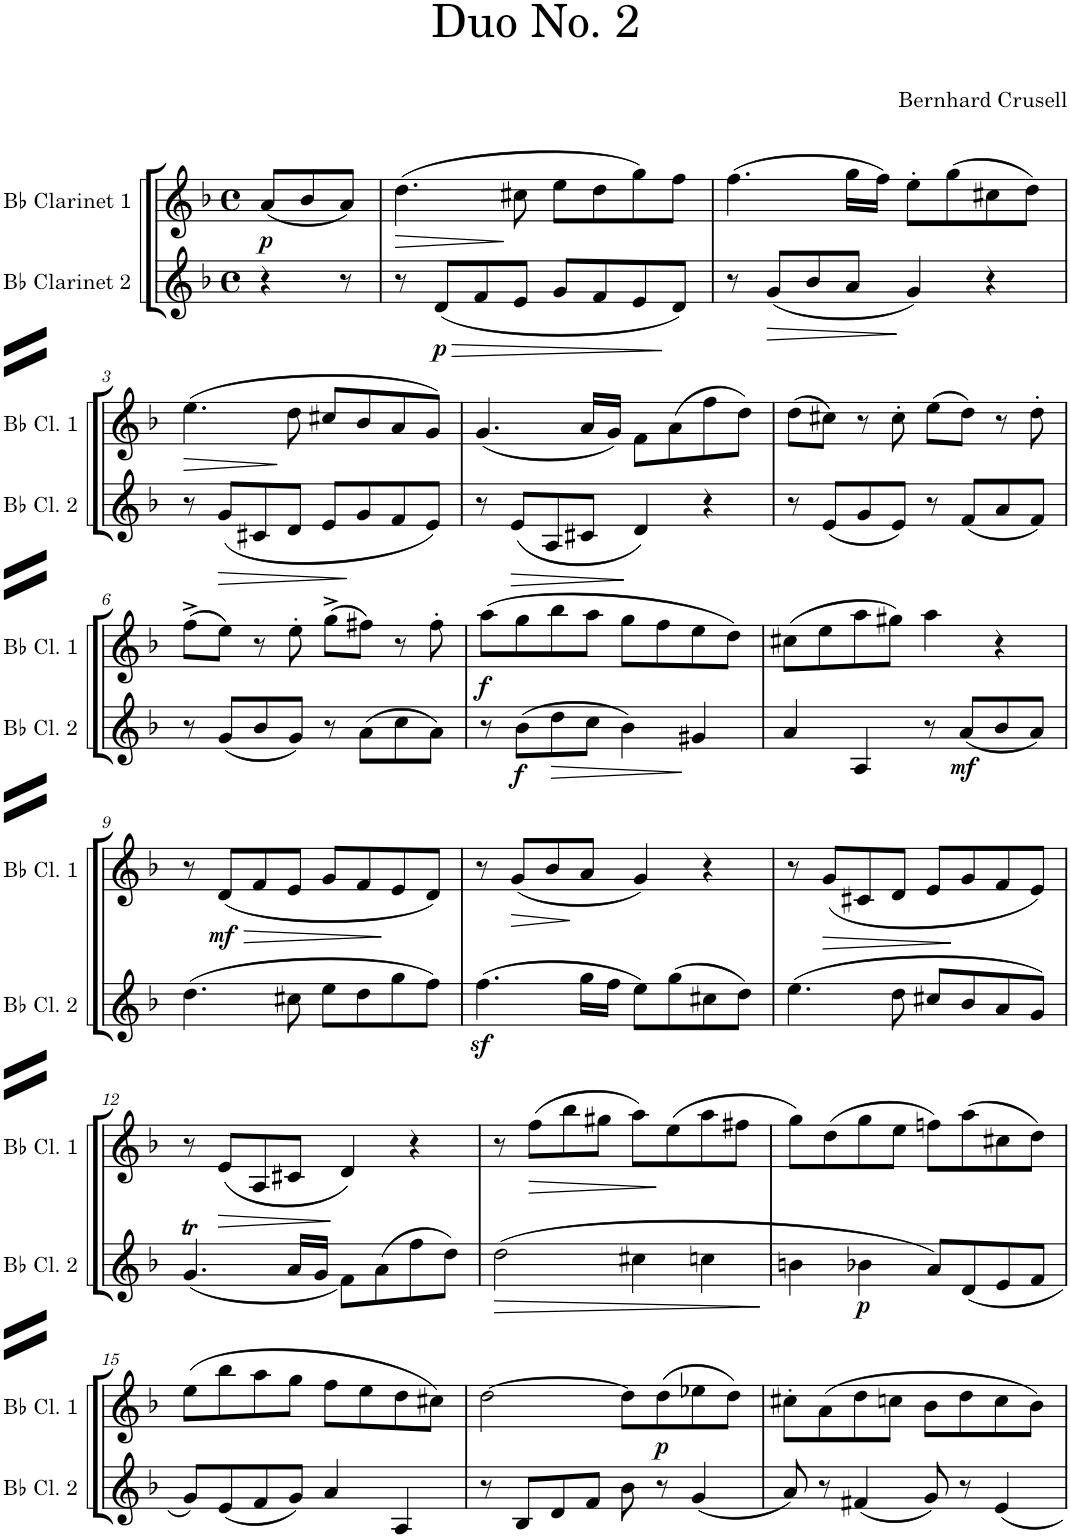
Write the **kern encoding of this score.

**kern	**dynam	**kern	**dynam
*part2	*part2	*part1	*part1
*staff2	*staff2	*staff1	*staff1
*I"Bb Clarinet 2	*	*I"Bb Clarinet 1	*
*I'Bb Cl. 2	*	*I'Bb Cl. 1	*
*clefG2	*	*clefG2	*
*Trd1c2	*	*Trd1c2	*
*k[b-]	*	*k[b-]	*
*M4/4	*	*M4/4	*
*met(c)	*	*met(c)	*
=	=	=	=
!	!	!	!LO:DY:b
4r	.	(8a/L	p
.	.	8b-/	.
8r	.	8a/J)	.
=1	=1	=1	=1
!	!	!	!LO:HP:b
8r	.	(4.dd\	>
!	!LO:HP:b	!	!
!	!LO:DY:n=1:b	!	!
(8d/L	> p	.	.
8f/	.	.	.
8e/J	.	8cc#X\	]
8g/L	.	8ee\L	.
8f/	.	8dd\	.
8e/	.	8gg\)	.
8d/J)	]	8ff\J	.
=2	=2	=2	=2
8r	.	(4.ff\	.
!	!LO:HP:b	!	!
(8g/L	>	.	.
8b-/	.	.	.
8a/J	.	16gg\LL	.
.	.	16ff\JJ)	.
4g/)	]	8ee'\L	.
.	.	(8gg\	.
4r	.	8cc#X\	.
.	.	8dd\J)	.
!!LO:LB:g=z
=3	=3	=3	=3
!	!	!	!LO:HP:b
8r	.	(4.ee\	>
!	!LO:HP:b	!	!
(8g/L	>	.	.
8c#X/	.	.	.
8d/J	.	8dd\	]
8e/L	.	8cc#X/L	.
8g/	]	8b-/	.
8f/	.	8a/	.
8e/J)	.	8g/J)	.
=4	=4	=4	=4
8r	.	(4.g/	.
!	!LO:HP:b	!	!
(8e/L	>	.	.
8A/	.	.	.
8c#X/J	.	16a/LL	.
.	.	16g/JJ)	.
4d/)	]	8f\L	.
.	.	(8a\	.
4r	.	8ff\	.
.	.	8dd\J)	.
=5	=5	=5	=5
8r	.	(8dd\L	.
(8e/L	.	8cc#X\J)	.
8g/	.	8r	.
8e/J)	.	8cc#'\	.
8r	.	(8ee\L	.
(8f/L	.	8dd\J)	.
8a/	.	8r	.
8f/J)	.	8dd'\	.
!!LO:LB:g=z
=6	=6	=6	=6
8r	.	(8ff^\L	.
(8g/L	.	8ee\J)	.
8b-/	.	8r	.
8g/J)	.	8ee'\	.
8r	.	(8gg^\L	.
(8a\L	.	8ff#X\J)	.
8cc\	.	8r	.
8a\J)	.	8ff#'\	.
=7	=7	=7	=7
!	!	!	!LO:DY:b
8r	.	(8aa\L	f
!	!LO:DY:b	!	!
(8b-\L	f	8gg\	.
!	!LO:HP:b	!	!
8dd\	>	8bb-\	.
8cc\J	.	8aa\J	.
4b-\)	.	8gg\L	.
.	.	8ff\	.
4g#X/	]	8ee\	.
.	.	8dd\J)	.
=8	=8	=8	=8
4a/	.	(8cc#X\L	.
.	.	8ee\	.
4A/	.	8aa\	.
.	.	8gg#X\J)	.
8r	.	4aa\	.
!	!LO:DY:b	!	!
(8a/L	mf	.	.
8b-/	.	4r	.
8a/J)	.	.	.
!!LO:LB:g=z
=9	=9	=9	=9
(4.dd\	.	8r	.
!	!	!	!LO:HP:b
!	!	!	!LO:DY:n=1:b
.	.	(8d/L	> mf
.	.	8f/	.
8cc#X\	.	8e/J	.
8ee\L	.	8g/L	.
8dd\	.	8f/	.
8gg\	.	8e/	]
8ff\J)	.	8d/J)	.
=10	=10	=10	=10
(4.ffz<\	.	8r	.
!	!	!	!LO:HP:b
.	.	(8g/L	>
.	.	8b-/	.
16gg\LL	.	8a/J	]
16ff\JJ	.	.	.
8ee\L)	.	4g/)	.
(8gg\	.	.	.
8cc#X\	.	4r	.
8dd\J)	.	.	.
=11	=11	=11	=11
(4.ee\	.	8r	.
!	!	!	!LO:HP:b
.	.	(8g/L	>
.	.	8c#X/	.
8dd\	.	8d/J	.
8cc#X/L	.	8e/L	.
8b-/	.	8g/	]
8a/	.	8f/	.
8g/J)	.	8e/J)	.
!!LO:LB:g=z
=12	=12	=12	=12
(<4.gT/	.	8r	.
!	!	!	!LO:HP:b
.	.	(8e/L	>
.	.	8A/	.
16a/LL	.	8c#X/J	.
16g/JJ	.	.	.
8f\L)	.	4d/)	]
(8a\	.	.	.
8ff\	.	4r	.
8dd\J)	.	.	.
=13	=13	=13	=13
!	!LO:HP:b	!	!
(2dd\	>	8r	.
!	!	!	!LO:HP:b
.	.	(8ff\L	>
.	.	8bb-\	.
.	.	8gg#X\J	.
4cc#X\	.	8aa\L)	.
.	.	(8ee\	]
4ccn\	.	8aa\	.
.	.	8ff#X\J	.
.	]	.	.
=14	=14	=14	=14
4bn\	.	8gg\L)	.
.	.	(8dd\	.
!	!LO:DY:b	!	!
4b-X\	p	8gg\	.
.	.	8ee\J	.
8a/L)	.	8ffn\L)	.
(8d/	.	(8aa\	.
8e/	.	8cc#X\	.
8f/J	.	8dd\J)	.
!!LO:LB:g=z
=15	=15	=15	=15
8g/L)	.	(8ee\L	.
(8e/	.	8bb-\	.
8f/	.	8aa\	.
8g/J)	.	8gg\J	.
4a/	.	8ff\L	.
.	.	8ee\	.
4A/	.	8dd\	.
.	.	8cc#X\J)	.
=16	=16	=16	=16
8r	.	[2dd\	.
8B-/L	.	.	.
8d/	.	.	.
8f/J	.	.	.
8b-\	.	8dd\L]	.
!	!	!	!LO:DY:b
8r	.	(8dd\	p
(4g/	.	8ee-X\	.
.	.	8dd\J)	.
=17	=17	=17	=17
8a/)	.	8cc#X'\L	.
8r	.	(8a\	.
(4f#X/	.	8dd\	.
.	.	8ccn\J	.
8g/)	.	8b-\L	.
8r	.	8dd\	.
4e/	.	8cc\	.
.	.	8b-\J)	.
=	=	=	=
*-	*-	*-	*-
